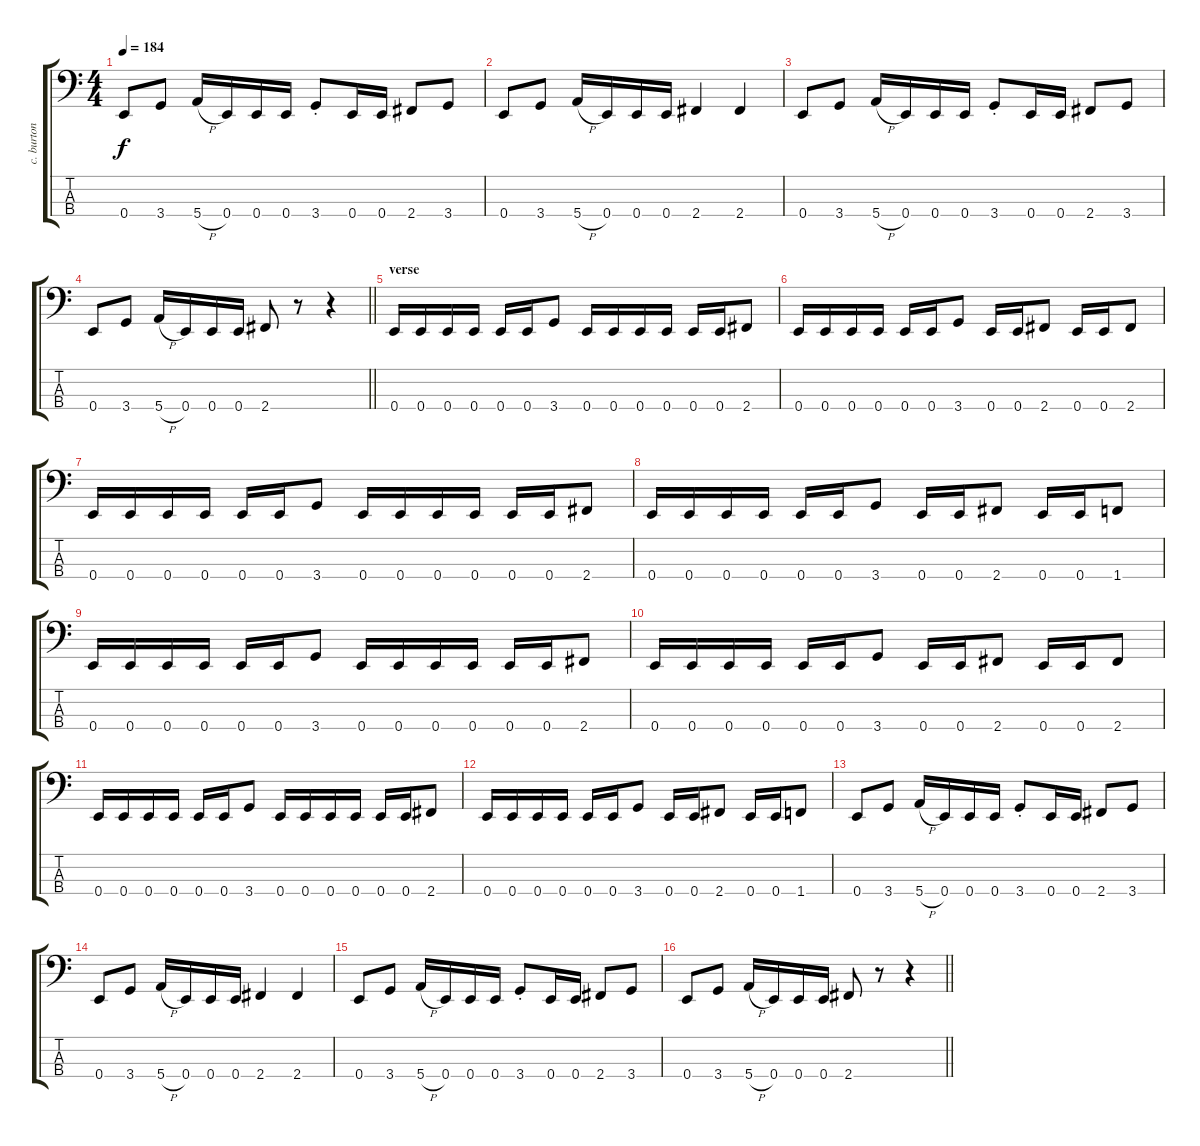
\track ("c. burton - bass" "c. burton ") {instrument electricbassfinger}
\staff {score tabs}
\tuning (G2 D2 A1 E1) {hide}
\ts (4 4)
\tempo 184
\clef f4
\ks c
0.4.8{dy f} 3.4.8 5.4{h}.16 0.4.16 0.4.16 0.4.16 3.4{st}.8 0.4.16 0.4.16 2.4.8 3.4.8 |
0.4.8 3.4.8 5.4{h}.16 0.4.16 0.4.16 0.4.16 2.4.4 2.4.4 |
0.4.8 3.4.8 5.4{h}.16 0.4.16 0.4.16 0.4.16 3.4{st}.8 0.4.16 0.4.16 2.4.8 3.4.8 |
\barLineRight lightlight
0.4.8 3.4.8 5.4{h}.16 0.4.16 0.4.16 0.4.16 2.4.8 r.8 r.4 |
\section ("" "verse")
0.4.16 0.4.16 0.4.16 0.4.16 0.4.16 0.4.16 3.4.8 0.4.16 0.4.16 0.4.16 0.4.16 0.4.16 0.4.16 2.4.8 |
0.4.16 0.4.16 0.4.16 0.4.16 0.4.16 0.4.16 3.4.8 0.4.16 0.4.16 2.4.8 0.4.16 0.4.16 2.4.8 |
0.4.16 0.4.16 0.4.16 0.4.16 0.4.16 0.4.16 3.4.8 0.4.16 0.4.16 0.4.16 0.4.16 0.4.16 0.4.16 2.4.8 |
0.4.16 0.4.16 0.4.16 0.4.16 0.4.16 0.4.16 3.4.8 0.4.16 0.4.16 2.4.8 0.4.16 0.4.16 1.4.8 |
0.4.16 0.4.16 0.4.16 0.4.16 0.4.16 0.4.16 3.4.8 0.4.16 0.4.16 0.4.16 0.4.16 0.4.16 0.4.16 2.4.8 |
0.4.16 0.4.16 0.4.16 0.4.16 0.4.16 0.4.16 3.4.8 0.4.16 0.4.16 2.4.8 0.4.16 0.4.16 2.4.8 |
0.4.16 0.4.16 0.4.16 0.4.16 0.4.16 0.4.16 3.4.8 0.4.16 0.4.16 0.4.16 0.4.16 0.4.16 0.4.16 2.4.8 |
0.4.16 0.4.16 0.4.16 0.4.16 0.4.16 0.4.16 3.4.8 0.4.16 0.4.16 2.4.8 0.4.16 0.4.16 1.4.8 |
0.4.8 3.4.8 5.4{h}.16 0.4.16 0.4.16 0.4.16 3.4{st}.8 0.4.16 0.4.16 2.4.8 3.4.8 |
0.4.8 3.4.8 5.4{h}.16 0.4.16 0.4.16 0.4.16 2.4.4 2.4.4 |
0.4.8 3.4.8 5.4{h}.16 0.4.16 0.4.16 0.4.16 3.4{st}.8 0.4.16 0.4.16 2.4.8 3.4.8 |
\barLineRight lightlight
0.4.8 3.4.8 5.4{h}.16 0.4.16 0.4.16 0.4.16 2.4.8 r.8 r.4
